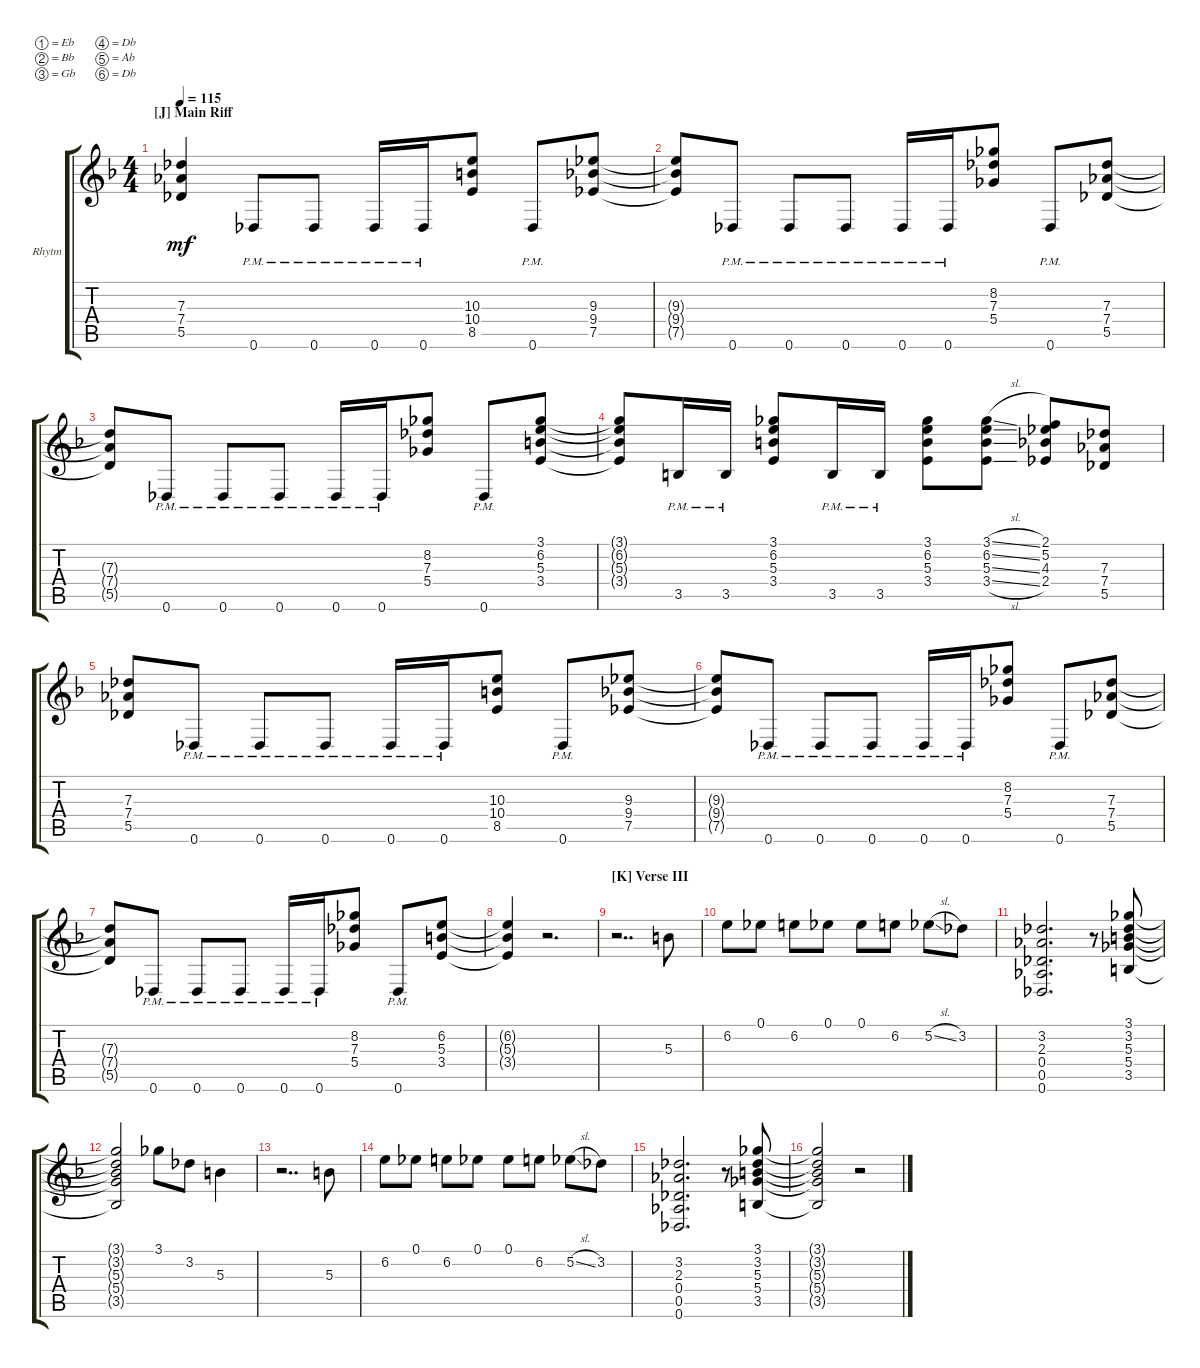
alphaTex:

\defaultSystemsLayout 4
\bracketExtendMode groupsimilarinstruments
\firstSystemTrackNameOrientation horizontal
\otherSystemsTrackNameOrientation horizontal
\track ("Jake E. Lee (Rhytm)" "Rhytm") {instrument overdrivenguitar}
\staff {score tabs}
\tuning (Eb4 Bb3 Gb3 Db3 Ab2 Db2)
\ts (4 4)
\section ("J" "Main Riff")
\tempo 115
\clef g2
\ks f
(5.5 7.4 7.3).4{dy mf} 0.6{pm}.8 0.6{pm}.8 0.6{pm}.16 0.6{pm}.16 (8.5 10.4 10.3).8 0.6{pm}.8 (7.5 9.4 9.3).8 |
(9.3{t} 9.4{t} 7.5{t}).8 0.6{pm}.8 0.6{pm}.8 0.6{pm}.8 0.6{pm}.16 0.6{pm}.16 (5.4 7.3 8.2).8 0.6{pm}.8 (5.5 7.4 7.3).8 |
(7.3{t} 7.4{t} 5.5{t}).8 0.6{pm}.8 0.6{pm}.8 0.6{pm}.8 0.6{pm}.16 0.6{pm}.16 (5.4 7.3 8.2).8 0.6{pm}.8 (3.4 5.3 6.2 3.1).8 |
(6.2{t} 5.3{t} 3.4{t} 3.1{t}).8 3.5{pm}.16 3.5{pm}.16 (3.4 5.3 6.2 3.1).8 3.5{pm}.16 3.5{pm}.16 (3.4 5.3 6.2 3.1).8 (6.2{sl} 5.3{sl} 3.4{sl} 3.1{sl}).8 (2.4 4.3 5.2 2.1).8 (7.3 7.4 5.5).8 |
(5.5 7.4 7.3).8 0.6{pm}.8 0.6{pm}.8 0.6{pm}.8 0.6{pm}.16 0.6{pm}.16 (8.5 10.4 10.3).8 0.6{pm}.8 (7.5 9.4 9.3).8 |
(9.3{t} 9.4{t} 7.5{t}).8 0.6{pm}.8 0.6{pm}.8 0.6{pm}.8 0.6{pm}.16 0.6{pm}.16 (5.4 7.3 8.2).8 0.6{pm}.8 (5.5 7.4 7.3).8 |
(7.3{t} 7.4{t} 5.5{t}).8 0.6{pm}.8 0.6{pm}.8 0.6{pm}.8 0.6{pm}.16 0.6{pm}.16 (5.4 7.3 8.2).8 0.6{pm}.8 (3.4 5.3 6.2).8 |
(6.2{t} 5.3{t} 3.4{t}).4 r.2{d} |
\section ("K" "Verse III")
r.2{dd} 5.3.8 |
6.2.8 0.1.8 6.2.8 0.1.8 0.1.8 6.2.8 5.2{sl}.8 3.2.8 |
(3.2 2.3 0.4 0.5 0.6).2{d} r.8 (3.1 3.2 5.3 5.4 3.5).8 |
(3.5{t} 5.4{t} 5.3{t} 3.2{t} 3.1{t}).2 3.1.8 3.2.8 5.3.4 |
r.2{dd} 5.3.8 |
6.2.8 0.1.8 6.2.8 0.1.8 0.1.8 6.2.8 5.2{sl}.8 3.2.8 |
(3.2 2.3 0.4 0.5 0.6).2{d} r.8 (3.1 3.2 5.3 5.4 3.5).8 |
(3.5{t} 5.4{t} 5.3{t} 3.2{t} 3.1{t}).2 r.2
